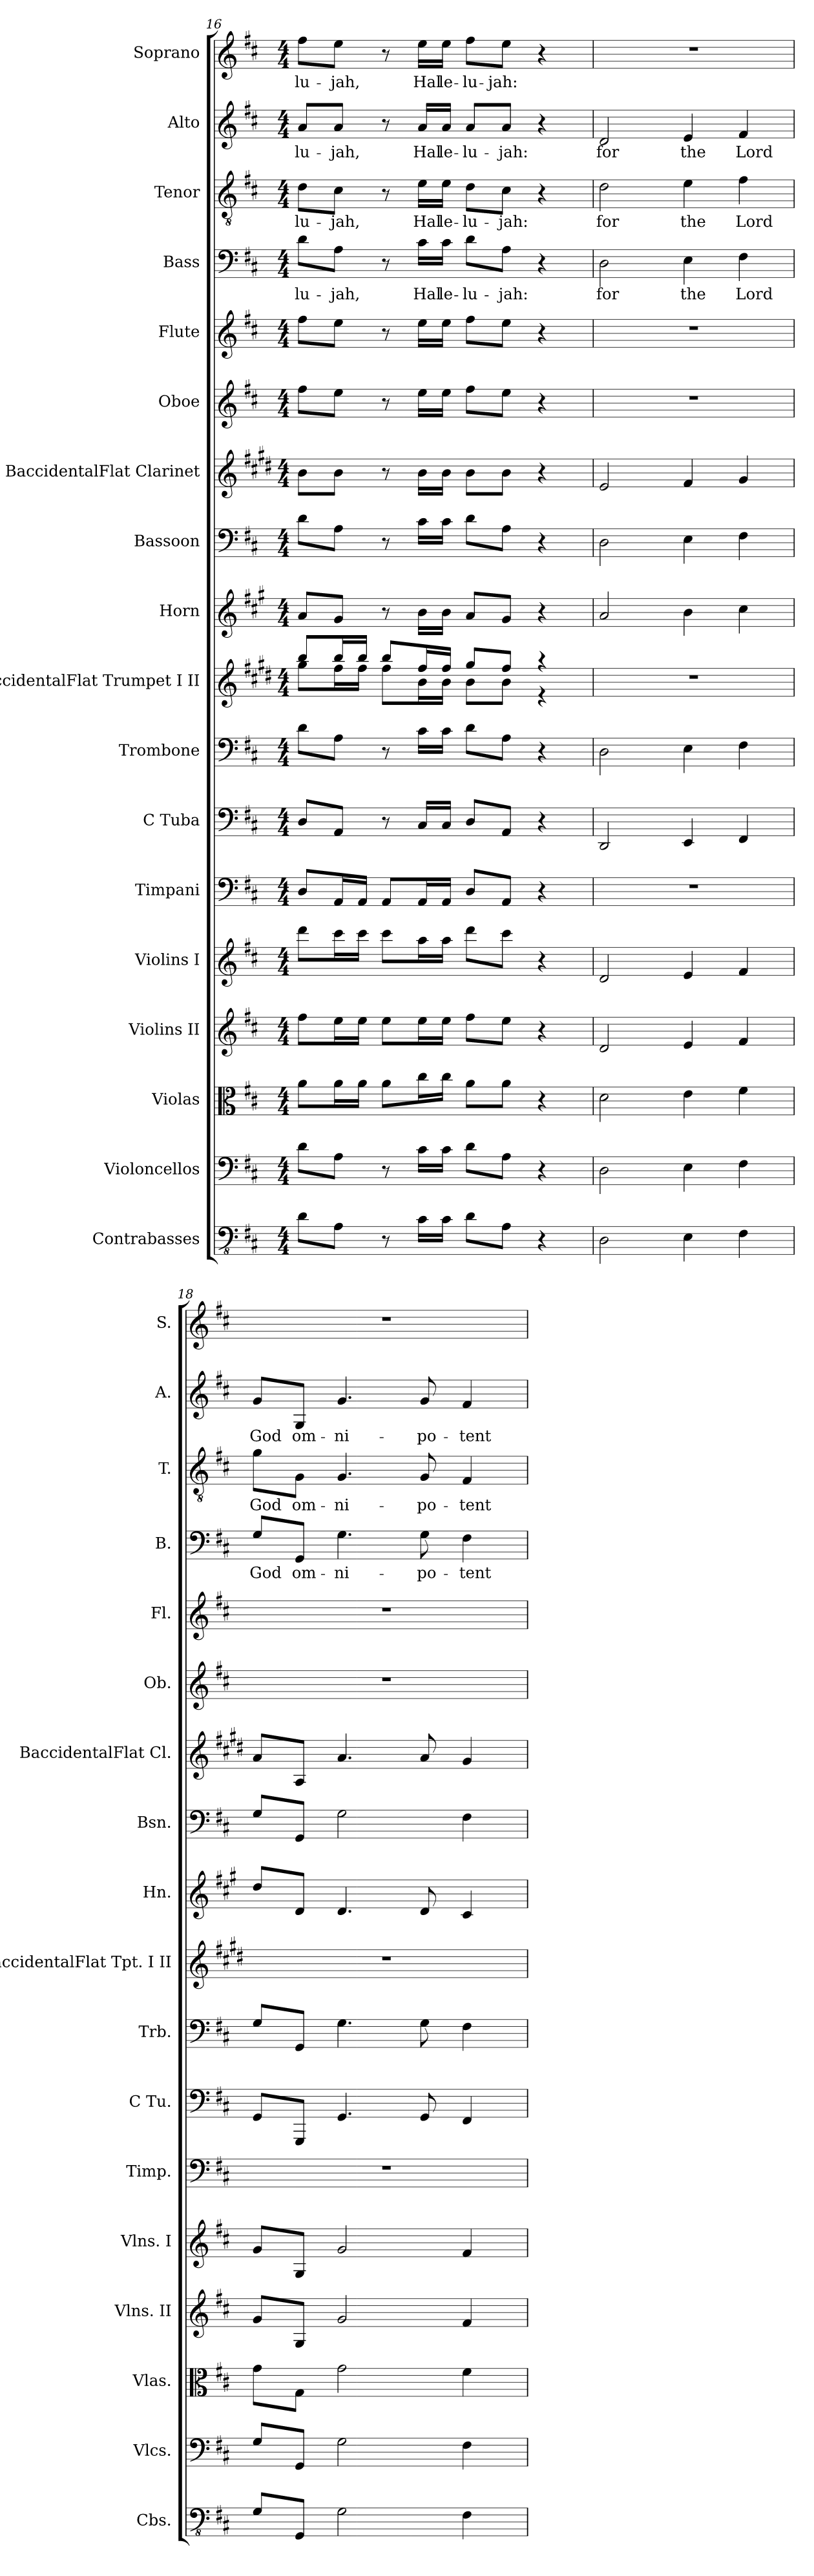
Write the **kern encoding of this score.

**kern	**kern	**kern	**kern	**kern	**kern	**kern	**kern	**kern	**kern	**kern	**kern	**kern	**kern	**kern	**text	**kern	**text	**kern	**text	**kern	**text
*part18	*part17	*part16	*part15	*part14	*part13	*part12	*part11	*part10	*part9	*part8	*part7	*part6	*part5	*part4	*part4	*part3	*part3	*part2	*part2	*part1	*part1
*staff18	*staff17	*staff16	*staff15	*staff14	*staff13	*staff12	*staff11	*staff10	*staff9	*staff8	*staff7	*staff6	*staff5	*staff4	*staff4	*staff3	*staff3	*staff2	*staff2	*staff1	*staff1
*I"Contrabasses	*I"Violoncellos	*I"Violas	*I"Violins II	*I"Violins I	*I"Timpani	*I"C Tuba	*I"Trombone	*I"BaccidentalFlat Trumpet I II	*I"Horn	*I"Bassoon	*I"BaccidentalFlat Clarinet	*I"Oboe	*I"Flute	*I"Bass	*	*I"Tenor	*	*I"Alto	*	*I"Soprano	*
*I'Cbs.	*I'Vlcs.	*I'Vlas.	*I'Vlns. II	*I'Vlns. I	*I'Timp.	*I'C Tu.	*I'Trb.	*I'BaccidentalFlat Tpt. I II	*I'Hn.	*I'Bsn.	*I'BaccidentalFlat Cl.	*I'Ob.	*I'Fl.	*I'B.	*	*I'T.	*	*I'A.	*	*I'S.	*
*clefFv4	*clefF4	*clefC3	*clefG2	*clefG2	*clefF4	*clefF4	*clefF4	*clefG2	*clefG2	*clefF4	*clefG2	*clefG2	*clefG2	*clefF4	*	*clefGv2	*	*clefG2	*	*clefG2	*
*	*	*	*	*	*	*	*	*ITrd1c2	*ITrd4c7	*	*ITrd1c2	*	*	*	*	*	*	*	*	*	*
*k[f#c#]	*k[f#c#]	*k[f#c#]	*k[f#c#]	*k[f#c#]	*k[f#c#]	*k[f#c#]	*k[f#c#]	*k[f#c#]	*k[f#c#]	*k[f#c#]	*k[f#c#]	*k[f#c#]	*k[f#c#]	*k[f#c#]	*	*k[f#c#]	*	*k[f#c#]	*	*k[f#c#]	*
*M4/4	*M4/4	*M4/4	*M4/4	*M4/4	*M4/4	*M4/4	*M4/4	*M4/4	*M4/4	*M4/4	*M4/4	*M4/4	*M4/4	*M4/4	*	*M4/4	*	*M4/4	*	*M4/4	*
=16	=16	=16	=16	=16	=16	=16	=16	=16	=16	=16	=16	=16	=16	=16	=16	=16	=16	=16	=16	=16	=16
*	*	*	*	*	*	*	*	*^	*	*	*	*	*	*	*	*	*	*	*	*	*
!	!	!	!	!	!	!	!	!	!	!	!	!	!	!	!	!LO:LY:b	!	!LO:LY:b	!	!LO:LY:b	!	!LO:LY:b
8D\L	8d\L	8a\L	8ff#\L	8ddd\L	8D/L	8D/L	8d\L	8aa/L	8ff#\L	8d/L	8d\L	8a\L	8ff#\L	8ff#\L	8d\L	-lu-	8d\L	-lu-	8a/L	-lu-	8ff#\L	-lu-
!	!	!	!	!	!	!	!	!	!	!	!	!	!	!	!	!LO:LY:b	!	!LO:LY:b	!	!LO:LY:b	!	!LO:LY:b
8AA\J	8A\J	16a\L	16ee\L	16ccc#\L	16AA/L	8AA/J	8A\J	16aa/L	16ee\L	8c#/J	8A\J	8a\J	8ee\J	8ee\J	8A\J	-jah,	8c#\J	-jah,	8a/J	-jah,	8ee\J	-jah,
.	.	16a\JJ	16ee\JJ	16ccc#\JJ	16AA/JJ	.	.	16aa/JJ	16ee\JJ	.	.	.	.	.	.	.	.	.	.	.	.	.
8r	8r	8a\L	8ee\L	8ccc#\L	8AA/L	8r	8r	8aa/L	8ee\L	8r	8r	8r	8r	8r	8r	.	8r	.	8r	.	8r	.
!	!	!	!	!	!	!	!	!	!	!	!	!	!	!	!	!LO:LY:b	!	!LO:LY:b	!	!LO:LY:b	!	!LO:LY:b
16C#\LL	16c#\LL	16cc#\L	16ee\L	16aa\L	16AA/L	16C#/LL	16c#\LL	16ee/L	16a\L	16e\LL	16c#\LL	16a\LL	16ee\LL	16ee\LL	16c#\LL	Hal-	16e\LL	Hal-	16a/LL	Hal-	16ee\LL	Hal-
!	!	!	!	!	!	!	!	!	!	!	!	!	!	!	!	!LO:LY:b	!	!LO:LY:b	!	!LO:LY:b	!	!LO:LY:b
16C#\JJ	16c#\JJ	16cc#\JJ	16ee\JJ	16aa\JJ	16AA/JJ	16C#/JJ	16c#\JJ	16ee/JJ	16a\JJ	16e\JJ	16c#\JJ	16a\JJ	16ee\JJ	16ee\JJ	16c#\JJ	-le-	16e\JJ	-le-	16a/JJ	-le-	16ee\JJ	-le-
!	!	!	!	!	!	!	!	!	!	!	!	!	!	!	!	!LO:LY:b	!	!LO:LY:b	!	!LO:LY:b	!	!LO:LY:b
8D\L	8d\L	8a\L	8ff#\L	8ddd\L	8D/L	8D/L	8d\L	8ff#/L	8a\L	8d/L	8d\L	8a\L	8ff#\L	8ff#\L	8d\L	-lu-	8d\L	-lu-	8a/L	-lu-	8ff#\L	-lu-
!	!	!	!	!	!	!	!	!	!	!	!	!	!	!	!	!LO:LY:b	!	!LO:LY:b	!	!LO:LY:b	!	!LO:LY:b
8AA\J	8A\J	8a\J	8ee\J	8ccc#\J	8AA/J	8AA/J	8A\J	8ee/J	8a\J	8c#/J	8A\J	8a\J	8ee\J	8ee\J	8A\J	-jah:	8c#\J	-jah:	8a/J	-jah:	8ee\J	-jah:
4r	4r	4r	4r	4r	4r	4r	4r	4r	4r	4r	4r	4r	4r	4r	4r	.	4r	.	4r	.	4r	.
!!LO:PB:g=z
=17	=17	=17	=17	=17	=17	=17	=17	=17	=17	=17	=17	=17	=17	=17	=17	=17	=17	=17	=17	=17	=17	=17
!	!	!	!	!	!	!	!	!	!	!	!	!	!	!	!	!LO:LY:b	!	!LO:LY:b	!	!LO:LY:b	!	!
*	*	*	*	*	*	*	*	*v	*v	*	*	*	*	*	*	*	*	*	*	*	*	*
2DD\	2D\	2d\	2d/	2d/	1r	2DD/	2D\	1r	2d/	2D\	2d/	1r	1r	2D\	for	2d\	for	2d/	for	1r	.
!	!	!	!	!	!	!	!	!	!	!	!	!	!	!	!LO:LY:b	!	!LO:LY:b	!	!LO:LY:b	!	!
4EE\	4E\	4e\	4e/	4e/	.	4EE/	4E\	.	4e\	4E\	4e/	.	.	4E\	the	4e\	the	4e/	the	.	.
!	!	!	!	!	!	!	!	!	!	!	!	!	!	!	!LO:LY:b	!	!LO:LY:b	!	!LO:LY:b	!	!
4FF#\	4F#\	4f#\	4f#/	4f#/	.	4FF#/	4F#\	.	4f#\	4F#\	4f#/	.	.	4F#\	Lord	4f#\	Lord	4f#/	Lord	.	.
=18	=18	=18	=18	=18	=18	=18	=18	=18	=18	=18	=18	=18	=18	=18	=18	=18	=18	=18	=18	=18	=18
!	!	!	!	!	!	!	!	!	!	!	!	!	!	!	!LO:LY:b	!	!LO:LY:b	!	!LO:LY:b	!	!
8GG/L	8G/L	8g\L	8g/L	8g/L	1r	8GG/L	8G/L	1r	8g/L	8G/L	8g/L	1r	1r	8G/L	God	8g\L	God	8g/L	God	1r	.
!	!	!	!	!	!	!	!	!	!	!	!	!	!	!	!LO:LY:b	!	!LO:LY:b	!	!LO:LY:b	!	!
8GGG/J	8GG/J	8G\J	8G/J	8G/J	.	8GGG/J	8GG/J	.	8G/J	8GG/J	8G/J	.	.	8GG/J	om-	8G\J	om-	8G/J	om-	.	.
!	!	!	!	!	!	!	!	!	!	!	!	!	!	!	!LO:LY:b	!	!LO:LY:b	!	!LO:LY:b	!	!
2GG\	2G\	2g\	2g/	2g/	.	4.GG/	4.G\	.	4.G/	2G\	4.g/	.	.	4.G\	-ni-	4.G/	-ni-	4.g/	-ni-	.	.
!	!	!	!	!	!	!	!	!	!	!	!	!	!	!	!LO:LY:b	!	!LO:LY:b	!	!LO:LY:b	!	!
.	.	.	.	.	.	8GG/	8G\	.	8G/	.	8g/	.	.	8G\	-po-	8G/	-po-	8g/	-po-	.	.
!	!	!	!	!	!	!	!	!	!	!	!	!	!	!	!LO:LY:b	!	!LO:LY:b	!	!LO:LY:b	!	!
4FF#\	4F#\	4f#\	4f#/	4f#/	.	4FF#/	4F#\	.	4F#/	4F#\	4f#/	.	.	4F#\	-tent	4F#/	-tent	4f#/	-tent	.	.
=	=	=	=	=	=	=	=	=	=	=	=	=	=	=	=	=	=	=	=	=	=
*-	*-	*-	*-	*-	*-	*-	*-	*-	*-	*-	*-	*-	*-	*-	*-	*-	*-	*-	*-	*-	*-
